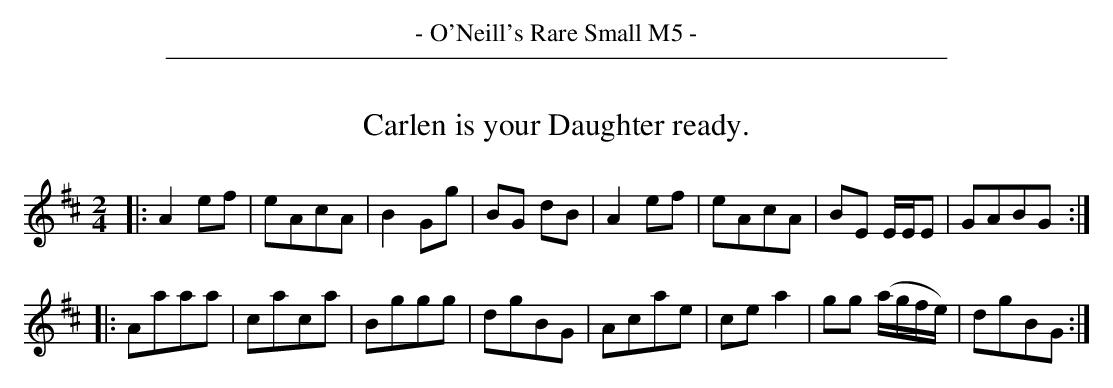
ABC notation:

X:1
T: Carlen is your Daughter ready.
M: 2/4
L: 1/8
K: Amix
|:\
A2ef | eAcA | B2 Gg | BG dB |\
A2ef | eAcA | BE E/E/E | GABG :|
|:\
Aaaa | caca | Bggg | dgBG |\
Acae | cea2 | gg (a/g/f/e/) | dgBG :|
